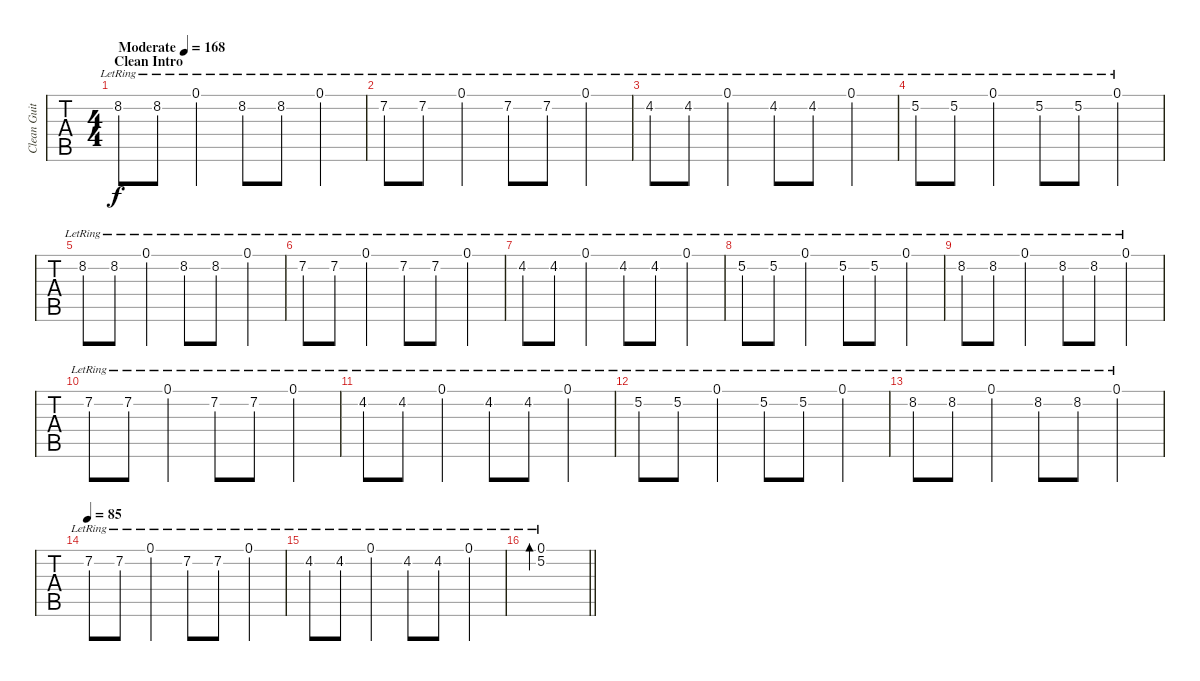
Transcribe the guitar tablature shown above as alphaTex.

\track ("Clean Guitar" "Clean Guit") {instrument electricguitarclean}
\staff {tabs}
\tuning (E4 B3 G3 D3 A2 E2) {hide}
\ts (4 4)
\section ("" "Clean Intro")
\tempo (168 "Moderate")
\clef g2
\ks c
8.2{lr}.8{dy f instrument electricguitarclean} 8.2{lr}.8 0.1{lr}.4 8.2{lr}.8 8.2{lr}.8 0.1{lr}.4 |
7.2{lr}.8 7.2{lr}.8 0.1{lr}.4 7.2{lr}.8 7.2{lr}.8 0.1{lr}.4 |
4.2{lr}.8 4.2{lr}.8 0.1{lr}.4 4.2{lr}.8 4.2{lr}.8 0.1{lr}.4 |
5.2{lr}.8 5.2{lr}.8 0.1{lr}.4 5.2{lr}.8 5.2{lr}.8 0.1{lr}.4 |
8.2{lr}.8 8.2{lr}.8 0.1{lr}.4 8.2{lr}.8 8.2{lr}.8 0.1{lr}.4 |
7.2{lr}.8 7.2{lr}.8 0.1{lr}.4 7.2{lr}.8 7.2{lr}.8 0.1{lr}.4 |
4.2{lr}.8 4.2{lr}.8 0.1{lr}.4 4.2{lr}.8 4.2{lr}.8 0.1{lr}.4 |
5.2{lr}.8 5.2{lr}.8 0.1{lr}.4 5.2{lr}.8 5.2{lr}.8 0.1{lr}.4 |
8.2{lr}.8 8.2{lr}.8 0.1{lr}.4 8.2{lr}.8 8.2{lr}.8 0.1{lr}.4 |
7.2{lr}.8 7.2{lr}.8 0.1{lr}.4 7.2{lr}.8 7.2{lr}.8 0.1{lr}.4 |
4.2{lr}.8 4.2{lr}.8 0.1{lr}.4 4.2{lr}.8 4.2{lr}.8 0.1{lr}.4 |
5.2{lr}.8 5.2{lr}.8 0.1{lr}.4 5.2{lr}.8 5.2{lr}.8 0.1{lr}.4 |
8.2{lr}.8 8.2{lr}.8 0.1{lr}.4 8.2{lr}.8 8.2{lr}.8 0.1{lr}.4 |
\tempo 85
7.2{lr}.8 7.2{lr}.8 0.1{lr}.4 7.2{lr}.8 7.2{lr}.8 0.1{lr}.4 |
4.2{lr}.8 4.2{lr}.8 0.1{lr}.4 4.2{lr}.8 4.2{lr}.8 0.1{lr}.4 |
\barLineRight lightlight
(0.1{lr} 5.2{lr}).1{bd 120}
